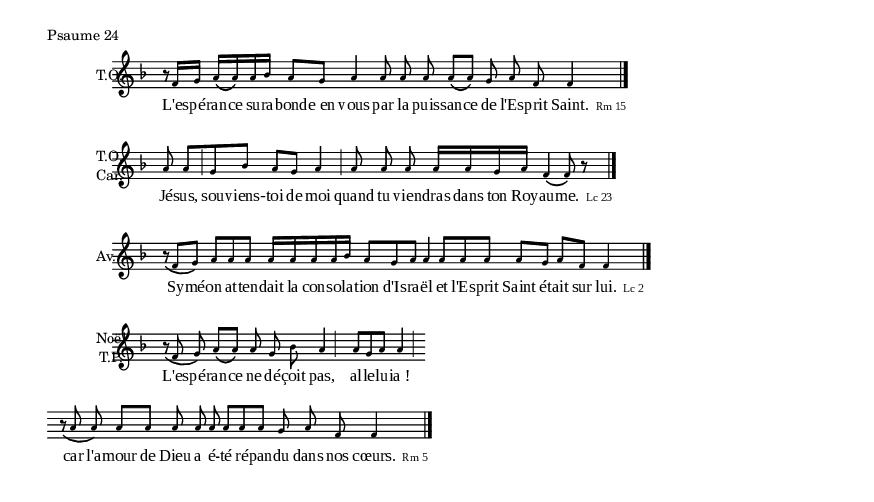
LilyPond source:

\version "2.12.0"
\include "definitions.ly"

\markup { Psaume 24}


\relative a' { 
	\new Staff {
		\cadenzaOn 		\key f \major
		\set Staff.instrumentName = \markup{ \center-column { T.O. } }
		r8 f16[ g]
		a[\( a\) a bes]
		a8[ g]
		a4
		\times 2/3 { a8 a a }
		a[\( a\)] 
		\times 2/3 { g a f }
		f4
		\endBar
	}
	\addlyrics {
		 L'es -- pé -- ran -- ce su -- ra -- bond -- "e en" vous par la puis -- san -- ce de l'Es -- prit Saint.
		\markup { \citation #"Rm 15" }
	}
}


\relative a' { 
	\new Staff {
		\cadenzaOn 		\key f \major
		\set Staff.instrumentName = \markup{ \center-column { T.O. Car. } }
		a8
		\times 2/3 { a[ \cesure g bes] }
		a[ g]
		a4
		\cesure
		\times 2/3 { a8 a a }
		a16[ a g a]
		f4\( f8\) r
		\endBar
	}
	\addlyrics {
		 Jé -- sus, sou -- viens- -- toi de moi quand tu vien -- dras dans ton Roy -- au -- me.
		\markup { \citation #"Lc 23" }
	}
}


\relative a' { 
	\new Staff {
		\cadenzaOn 		\key f \major
		\set Staff.instrumentName = \markup{ \center-column { Av. } }
		\times 2/3 { r8_\( f[ g]\) } 
		\times 2/3 { a[ a a] } 
		\times 2/5 {a16[a a a bes ]}
		\times 2/3 { a8[ g a] } a4 \pespace
		\times 2/3 { a8[ a a] } 
		a[ g] a[ f] f4
		\endBar
	}
	\addlyrics {
		Sy -- mé -- on at -- ten -- dait la con -- so -- la -- tion "d'Is" -- ra -- ël et "l'Es" -- prit Saint ét -- ait sur lui.
		\markup { \citation #"Lc 2" }
	}
}

\relative a' { 
	\new Staff {
		\cadenzaOn 		\key f \major
		\set Staff.instrumentName = \markup{ \center-column { Noël T.P. } }
		\times 2/3 { r8_\( f g\) }
		a[\( a\)]
		\times 2/3 { a g bes }
		a4 \cesure \pespace \times 2/3 {a8[ g a]} a4 
		\cesure \indentLine 
		\times 2/3 { r8_\( a a\) }
		a[ a]
		\times 2/3 { a a a }
		\times 2/3 { a[ a a] }
		\times 2/3 { g a f }
		f4
		\endBar
	}
	\addlyrics {
		 L'es -- pé -- ran -- ce ne dé -- çoit pas, al -- le -- lu -- "ia !" car l'a -- mour de Dieu a é -- té ré -- pan -- du dans nos cœurs.
		\markup { \citation #"Rm 5" }
	}
}

